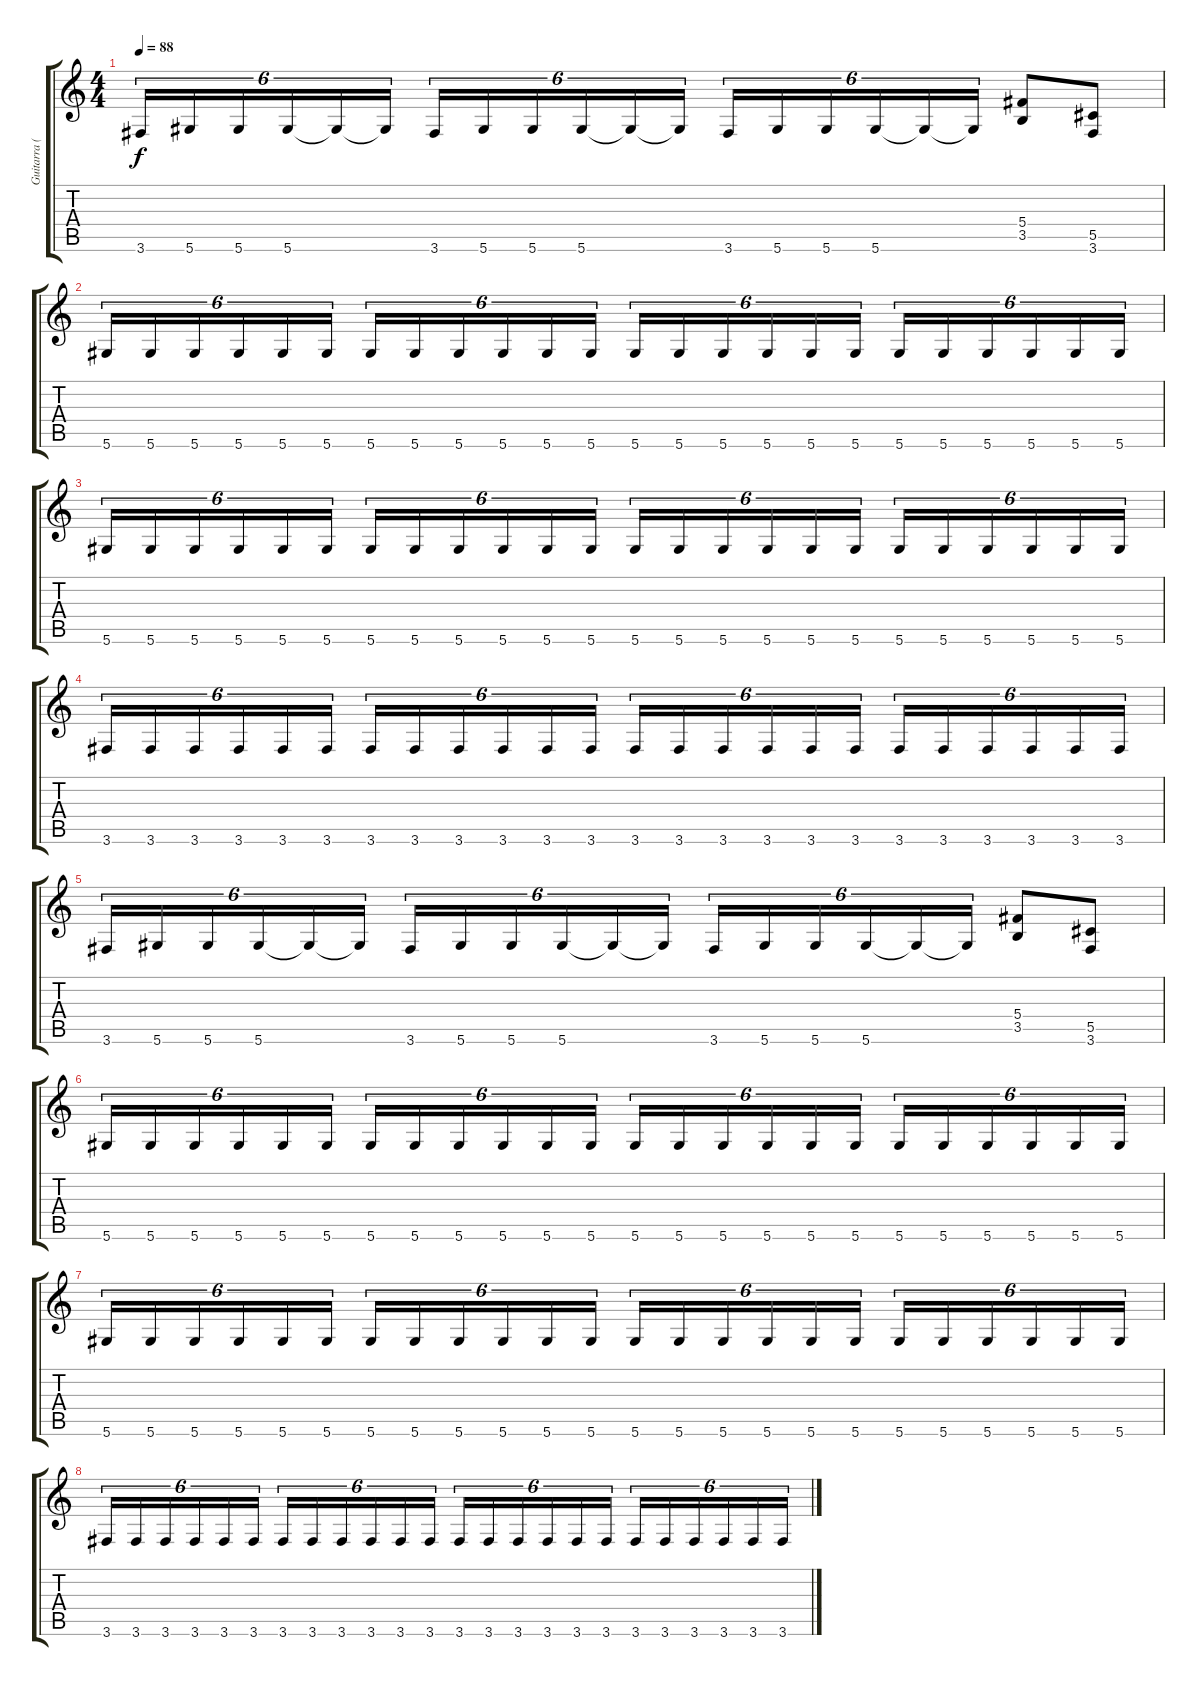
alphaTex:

\track ("Guitarra (Giardino)" "Guitarra (") {instrument overdrivenguitar}
\staff {score tabs}
\tuning (Eb4 Bb3 Gb3 Db3 Ab2 Eb2) {hide}
\ts (4 4)
\tempo 88
\clef g2
\ks c
3.6.16{tu (6 4) dy f} 5.6.16{tu (6 4)} 5.6.16{tu (6 4)} 5.6.16{tu (6 4)} 5.6{t}.16{tu (6 4)} 5.6{t}.16{tu (6 4)} 3.6.16{tu (6 4)} 5.6.16{tu (6 4)} 5.6.16{tu (6 4)} 5.6.16{tu (6 4)} 5.6{t}.16{tu (6 4)} 5.6{t}.16{tu (6 4)} 3.6.16{tu (6 4)} 5.6.16{tu (6 4)} 5.6.16{tu (6 4)} 5.6.16{tu (6 4)} 5.6{t}.16{tu (6 4)} 5.6{t}.16{tu (6 4)} (5.4 3.5).8 (5.5 3.6).8 |
5.6.16{tu (6 4)} 5.6.16{tu (6 4)} 5.6.16{tu (6 4)} 5.6.16{tu (6 4)} 5.6.16{tu (6 4)} 5.6.16{tu (6 4)} 5.6.16{tu (6 4)} 5.6.16{tu (6 4)} 5.6.16{tu (6 4)} 5.6.16{tu (6 4)} 5.6.16{tu (6 4)} 5.6.16{tu (6 4)} 5.6.16{tu (6 4)} 5.6.16{tu (6 4)} 5.6.16{tu (6 4)} 5.6.16{tu (6 4)} 5.6.16{tu (6 4)} 5.6.16{tu (6 4)} 5.6.16{tu (6 4)} 5.6.16{tu (6 4)} 5.6.16{tu (6 4)} 5.6.16{tu (6 4)} 5.6.16{tu (6 4)} 5.6.16{tu (6 4)} |
5.6.16{tu (6 4)} 5.6.16{tu (6 4)} 5.6.16{tu (6 4)} 5.6.16{tu (6 4)} 5.6.16{tu (6 4)} 5.6.16{tu (6 4)} 5.6.16{tu (6 4)} 5.6.16{tu (6 4)} 5.6.16{tu (6 4)} 5.6.16{tu (6 4)} 5.6.16{tu (6 4)} 5.6.16{tu (6 4)} 5.6.16{tu (6 4)} 5.6.16{tu (6 4)} 5.6.16{tu (6 4)} 5.6.16{tu (6 4)} 5.6.16{tu (6 4)} 5.6.16{tu (6 4)} 5.6.16{tu (6 4)} 5.6.16{tu (6 4)} 5.6.16{tu (6 4)} 5.6.16{tu (6 4)} 5.6.16{tu (6 4)} 5.6.16{tu (6 4)} |
3.6.16{tu (6 4)} 3.6.16{tu (6 4)} 3.6.16{tu (6 4)} 3.6.16{tu (6 4)} 3.6.16{tu (6 4)} 3.6.16{tu (6 4)} 3.6.16{tu (6 4)} 3.6.16{tu (6 4)} 3.6.16{tu (6 4)} 3.6.16{tu (6 4)} 3.6.16{tu (6 4)} 3.6.16{tu (6 4)} 3.6.16{tu (6 4)} 3.6.16{tu (6 4)} 3.6.16{tu (6 4)} 3.6.16{tu (6 4)} 3.6.16{tu (6 4)} 3.6.16{tu (6 4)} 3.6.16{tu (6 4)} 3.6.16{tu (6 4)} 3.6.16{tu (6 4)} 3.6.16{tu (6 4)} 3.6.16{tu (6 4)} 3.6.16{tu (6 4)} |
3.6.16{tu (6 4)} 5.6.16{tu (6 4)} 5.6.16{tu (6 4)} 5.6.16{tu (6 4)} 5.6{t}.16{tu (6 4)} 5.6{t}.16{tu (6 4)} 3.6.16{tu (6 4)} 5.6.16{tu (6 4)} 5.6.16{tu (6 4)} 5.6.16{tu (6 4)} 5.6{t}.16{tu (6 4)} 5.6{t}.16{tu (6 4)} 3.6.16{tu (6 4)} 5.6.16{tu (6 4)} 5.6.16{tu (6 4)} 5.6.16{tu (6 4)} 5.6{t}.16{tu (6 4)} 5.6{t}.16{tu (6 4)} (5.4 3.5).8 (5.5 3.6).8 |
5.6.16{tu (6 4)} 5.6.16{tu (6 4)} 5.6.16{tu (6 4)} 5.6.16{tu (6 4)} 5.6.16{tu (6 4)} 5.6.16{tu (6 4)} 5.6.16{tu (6 4)} 5.6.16{tu (6 4)} 5.6.16{tu (6 4)} 5.6.16{tu (6 4)} 5.6.16{tu (6 4)} 5.6.16{tu (6 4)} 5.6.16{tu (6 4)} 5.6.16{tu (6 4)} 5.6.16{tu (6 4)} 5.6.16{tu (6 4)} 5.6.16{tu (6 4)} 5.6.16{tu (6 4)} 5.6.16{tu (6 4)} 5.6.16{tu (6 4)} 5.6.16{tu (6 4)} 5.6.16{tu (6 4)} 5.6.16{tu (6 4)} 5.6.16{tu (6 4)} |
5.6.16{tu (6 4)} 5.6.16{tu (6 4)} 5.6.16{tu (6 4)} 5.6.16{tu (6 4)} 5.6.16{tu (6 4)} 5.6.16{tu (6 4)} 5.6.16{tu (6 4)} 5.6.16{tu (6 4)} 5.6.16{tu (6 4)} 5.6.16{tu (6 4)} 5.6.16{tu (6 4)} 5.6.16{tu (6 4)} 5.6.16{tu (6 4)} 5.6.16{tu (6 4)} 5.6.16{tu (6 4)} 5.6.16{tu (6 4)} 5.6.16{tu (6 4)} 5.6.16{tu (6 4)} 5.6.16{tu (6 4)} 5.6.16{tu (6 4)} 5.6.16{tu (6 4)} 5.6.16{tu (6 4)} 5.6.16{tu (6 4)} 5.6.16{tu (6 4)} |
3.6.16{tu (6 4)} 3.6.16{tu (6 4)} 3.6.16{tu (6 4)} 3.6.16{tu (6 4)} 3.6.16{tu (6 4)} 3.6.16{tu (6 4)} 3.6.16{tu (6 4)} 3.6.16{tu (6 4)} 3.6.16{tu (6 4)} 3.6.16{tu (6 4)} 3.6.16{tu (6 4)} 3.6.16{tu (6 4)} 3.6.16{tu (6 4)} 3.6.16{tu (6 4)} 3.6.16{tu (6 4)} 3.6.16{tu (6 4)} 3.6.16{tu (6 4)} 3.6.16{tu (6 4)} 3.6.16{tu (6 4)} 3.6.16{tu (6 4)} 3.6.16{tu (6 4)} 3.6.16{tu (6 4)} 3.6.16{tu (6 4)} 3.6.16{tu (6 4)}
